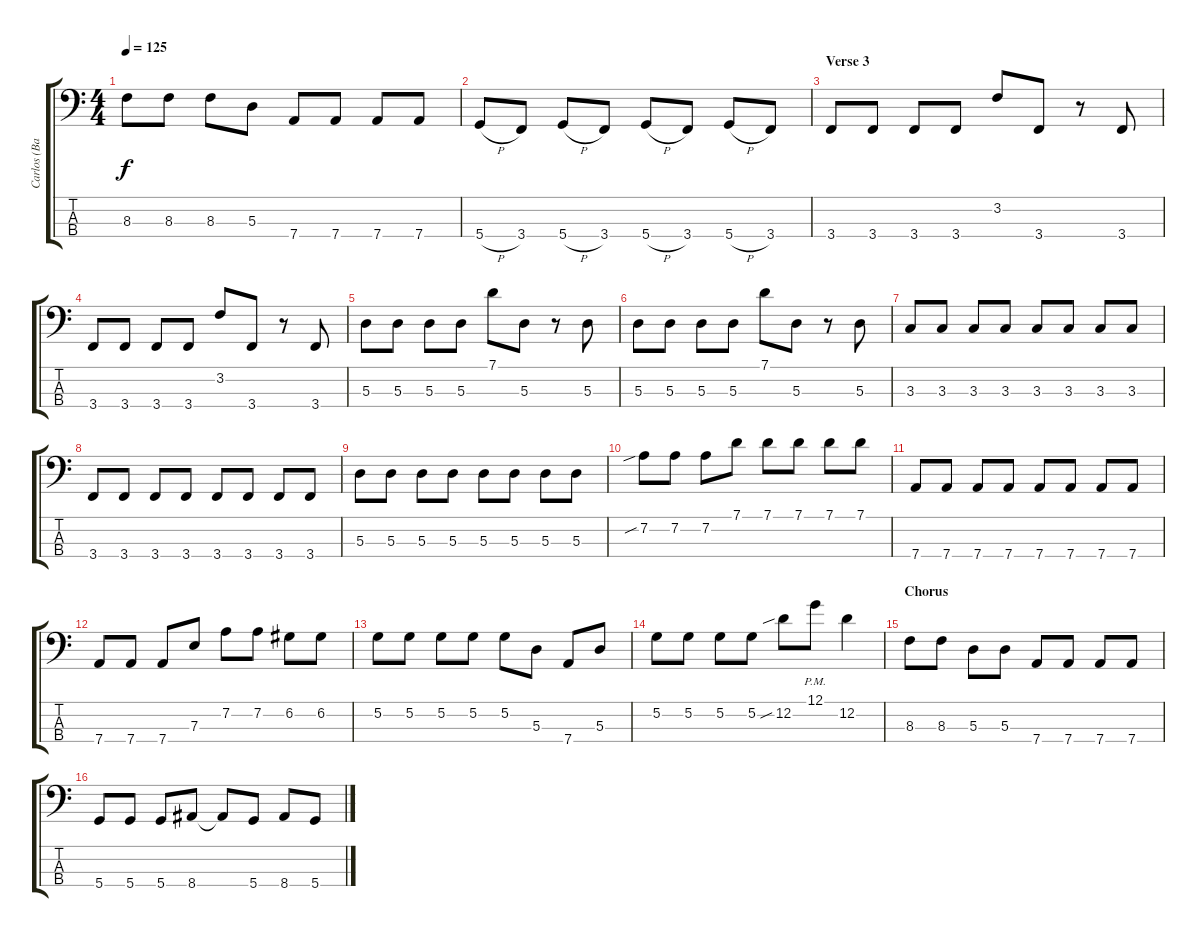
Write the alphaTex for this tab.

\track ("Carlos (Bass)" "Carlos (Ba") {instrument electricbasspick}
\staff {score tabs}
\tuning (G2 D2 A1 D1) {hide}
\ts (4 4)
\tempo 125
\clef f4
\ks c
8.3.8{dy f} 8.3.8 8.3.8 5.3.8 7.4.8 7.4.8 7.4.8 7.4.8 |
5.4{h}.8 3.4.8 5.4{h}.8 3.4.8 5.4{h}.8 3.4.8 5.4{h}.8 3.4.8 |
\section ("" "Verse 3")
3.4.8 3.4.8 3.4.8 3.4.8 3.2.8 3.4.8 r.8 3.4.8 |
3.4.8 3.4.8 3.4.8 3.4.8 3.2.8 3.4.8 r.8 3.4.8 |
5.3.8 5.3.8 5.3.8 5.3.8 7.1.8 5.3.8 r.8 5.3.8 |
5.3.8 5.3.8 5.3.8 5.3.8 7.1.8 5.3.8 r.8 5.3.8 |
3.3.8 3.3.8 3.3.8 3.3.8 3.3.8 3.3.8 3.3.8 3.3.8 |
3.4.8 3.4.8 3.4.8 3.4.8 3.4.8 3.4.8 3.4.8 3.4.8 |
5.3.8 5.3.8 5.3.8 5.3.8 5.3.8 5.3.8 5.3.8 5.3.8 |
7.2{sib}.8 7.2.8 7.2.8 7.1.8 7.1.8 7.1.8 7.1.8 7.1.8 |
7.4.8 7.4.8 7.4.8 7.4.8 7.4.8 7.4.8 7.4.8 7.4.8 |
7.4.8 7.4.8 7.4.8 7.3.8 7.2.8 7.2.8 6.2.8 6.2.8 |
5.2.8 5.2.8 5.2.8 5.2.8 5.2.8 5.3.8 7.4.8 5.3.8 |
5.2.8 5.2.8 5.2.8 5.2.8 12.2{sib}.8 12.1{pm}.8 12.2.4 |
\section ("" "Chorus")
8.3.8 8.3.8 5.3.8 5.3.8 7.4.8 7.4.8 7.4.8 7.4.8 |
5.4.8 5.4.8 5.4.8 8.4.8 8.4{t}.8 5.4.8 8.4.8 5.4.8
